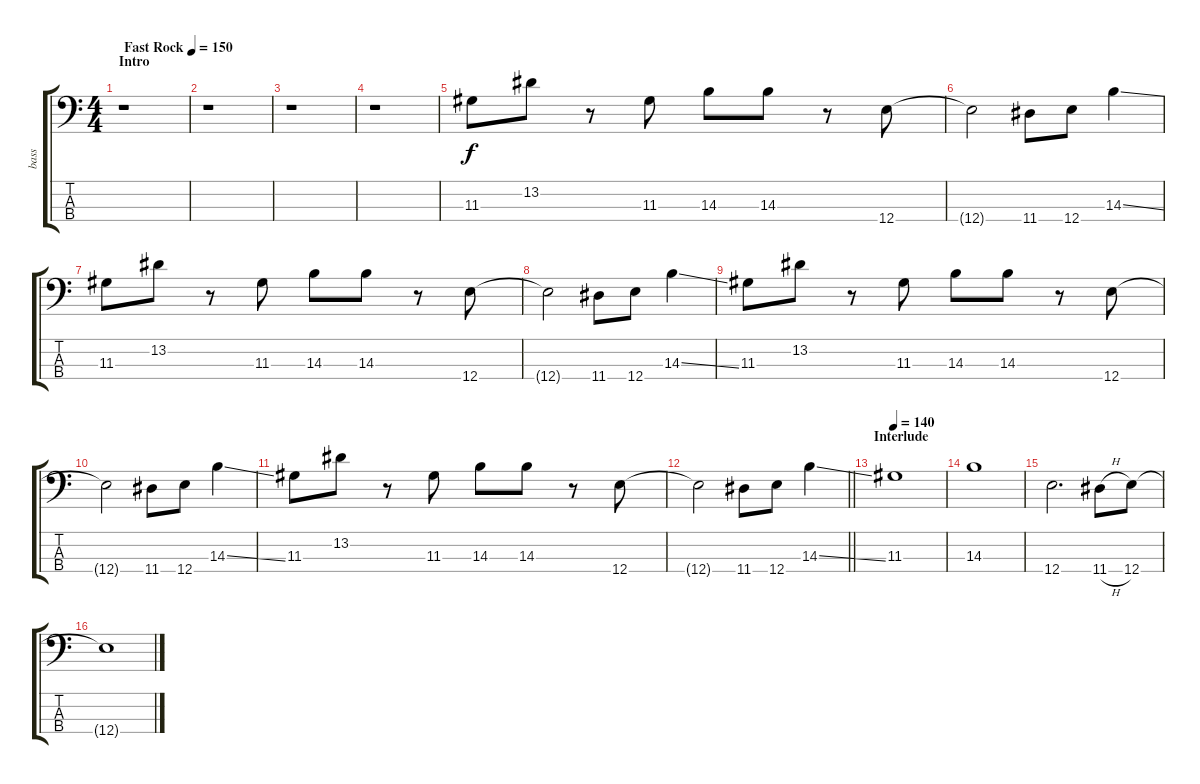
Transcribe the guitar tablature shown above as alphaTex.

\track ("bass" "bass") {instrument electricbassfinger}
\staff {score tabs}
\tuning (G2 D2 A1 E1) {hide}
\ts (4 4)
\section ("" "Intro")
\tempo (150 "Fast Rock")
\clef f4
\ks c
r.1{dy f instrument electricbassfinger} |
r.1 |
r.1 |
r.1 |
11.3.8 13.2.8 r.8 11.3.8 14.3.8 14.3.8 r.8 12.4.8 |
12.4{t}.2 11.4.8 12.4.8 14.3{ss}.4 |
11.3.8 13.2.8 r.8 11.3.8 14.3.8 14.3.8 r.8 12.4.8 |
12.4{t}.2 11.4.8 12.4.8 14.3{ss}.4 |
11.3.8 13.2.8 r.8 11.3.8 14.3.8 14.3.8 r.8 12.4.8 |
12.4{t}.2 11.4.8 12.4.8 14.3{ss}.4 |
11.3.8 13.2.8 r.8 11.3.8 14.3.8 14.3.8 r.8 12.4.8 |
\barLineRight lightlight
12.4{t}.2 11.4.8 12.4.8 14.3{ss}.4 |
\section ("" "Interlude")
\tempo 140
11.3.1 |
14.3.1 |
12.4.2{d} 11.4{h}.8 12.4.8 |
12.4{t}.1
